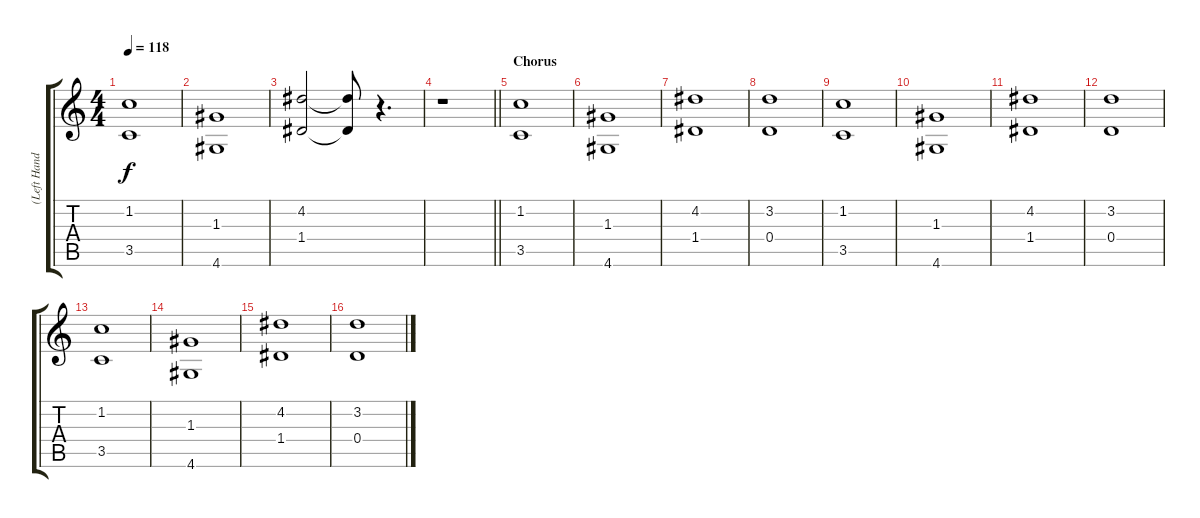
\track ("(Left Hand)Ryan Tedder" "(Left Hand") {instrument acousticguitarsteel}
\staff {score tabs}
\tuning (E4 B3 G3 D3 A2 E2) {hide}
\ts (4 4)
\tempo 118
\clef g2
\ks c
(1.2 3.5).1{dy f} |
(1.3 4.6).1 |
(4.2 1.4).2 (4.2{t} 1.4{t}).8 r.4{d} |
\barLineRight lightlight
r.1 |
\section ("" "Chorus")
(1.2 3.5).1 |
(1.3 4.6).1 |
(4.2 1.4).1 |
(3.2 0.4).1 |
(1.2 3.5).1 |
(1.3 4.6).1 |
(4.2 1.4).1 |
(3.2 0.4).1 |
(1.2 3.5).1 |
(1.3 4.6).1 |
(4.2 1.4).1 |
(3.2 0.4).1
